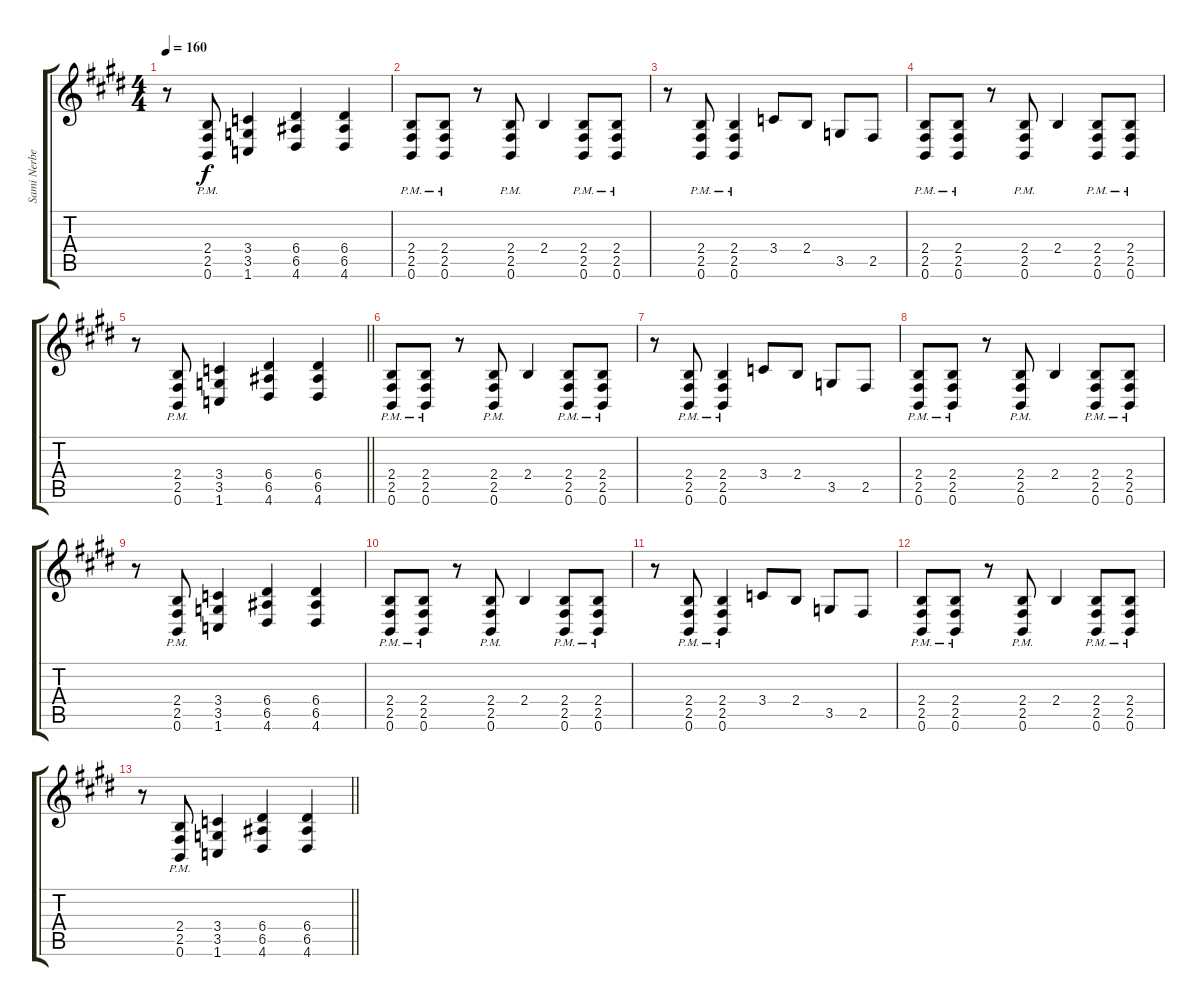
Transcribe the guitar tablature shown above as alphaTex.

\track ("Sami Nerberg" "Sami Nerbe") {instrument distortionguitar}
\staff {score tabs}
\tuning (B3 Gb3 D3 A2 E2 B1) {hide}
\ts (4 4)
\tempo 160
\clef g2
\ks e
r.8{dy f} (2.4{pm} 2.5{pm} 0.6{pm}).8 (3.4 3.5 1.6).4 (6.4 6.5 4.6).4 (6.4 6.5 4.6).4 |
(2.4{pm} 2.5{pm} 0.6{pm}).8 (2.4{pm} 2.5{pm} 0.6{pm}).8 r.8 (2.4{pm} 2.5{pm} 0.6{pm}).8 2.4.4 (2.4{pm} 2.5{pm} 0.6{pm}).8 (2.4{pm} 2.5{pm} 0.6{pm}).8 |
r.8 (2.4{pm} 2.5{pm} 0.6{pm}).8 (2.4{pm} 2.5{pm} 0.6{pm}).4 3.4.8 2.4.8 3.5.8 2.5.8 |
(2.4{pm} 2.5{pm} 0.6{pm}).8 (2.4{pm} 2.5{pm} 0.6{pm}).8 r.8 (2.4{pm} 2.5{pm} 0.6{pm}).8 2.4.4 (2.4{pm} 2.5{pm} 0.6{pm}).8 (2.4{pm} 2.5{pm} 0.6{pm}).8 |
\barLineRight lightlight
r.8 (2.4{pm} 2.5{pm} 0.6{pm}).8 (3.4 3.5 1.6).4 (6.4 6.5 4.6).4 (6.4 6.5 4.6).4 |
(2.4{pm} 2.5{pm} 0.6{pm}).8 (2.4{pm} 2.5{pm} 0.6{pm}).8 r.8 (2.4{pm} 2.5{pm} 0.6{pm}).8 2.4.4 (2.4{pm} 2.5{pm} 0.6{pm}).8 (2.4{pm} 2.5{pm} 0.6{pm}).8 |
r.8 (2.4{pm} 2.5{pm} 0.6{pm}).8 (2.4{pm} 2.5{pm} 0.6{pm}).4 3.4.8 2.4.8 3.5.8 2.5.8 |
(2.4{pm} 2.5{pm} 0.6{pm}).8 (2.4{pm} 2.5{pm} 0.6{pm}).8 r.8 (2.4{pm} 2.5{pm} 0.6{pm}).8 2.4.4 (2.4{pm} 2.5{pm} 0.6{pm}).8 (2.4{pm} 2.5{pm} 0.6{pm}).8 |
r.8 (2.4{pm} 2.5{pm} 0.6{pm}).8 (3.4 3.5 1.6).4 (6.4 6.5 4.6).4 (6.4 6.5 4.6).4 |
(2.4{pm} 2.5{pm} 0.6{pm}).8 (2.4{pm} 2.5{pm} 0.6{pm}).8 r.8 (2.4{pm} 2.5{pm} 0.6{pm}).8 2.4.4 (2.4{pm} 2.5{pm} 0.6{pm}).8 (2.4{pm} 2.5{pm} 0.6{pm}).8 |
r.8 (2.4{pm} 2.5{pm} 0.6{pm}).8 (2.4{pm} 2.5{pm} 0.6{pm}).4 3.4.8 2.4.8 3.5.8 2.5.8 |
(2.4{pm} 2.5{pm} 0.6{pm}).8 (2.4{pm} 2.5{pm} 0.6{pm}).8 r.8 (2.4{pm} 2.5{pm} 0.6{pm}).8 2.4.4 (2.4{pm} 2.5{pm} 0.6{pm}).8 (2.4{pm} 2.5{pm} 0.6{pm}).8 |
\barLineRight lightlight
r.8 (2.4{pm} 2.5{pm} 0.6{pm}).8 (3.4 3.5 1.6).4 (6.4 6.5 4.6).4 (6.4 6.5 4.6).4
